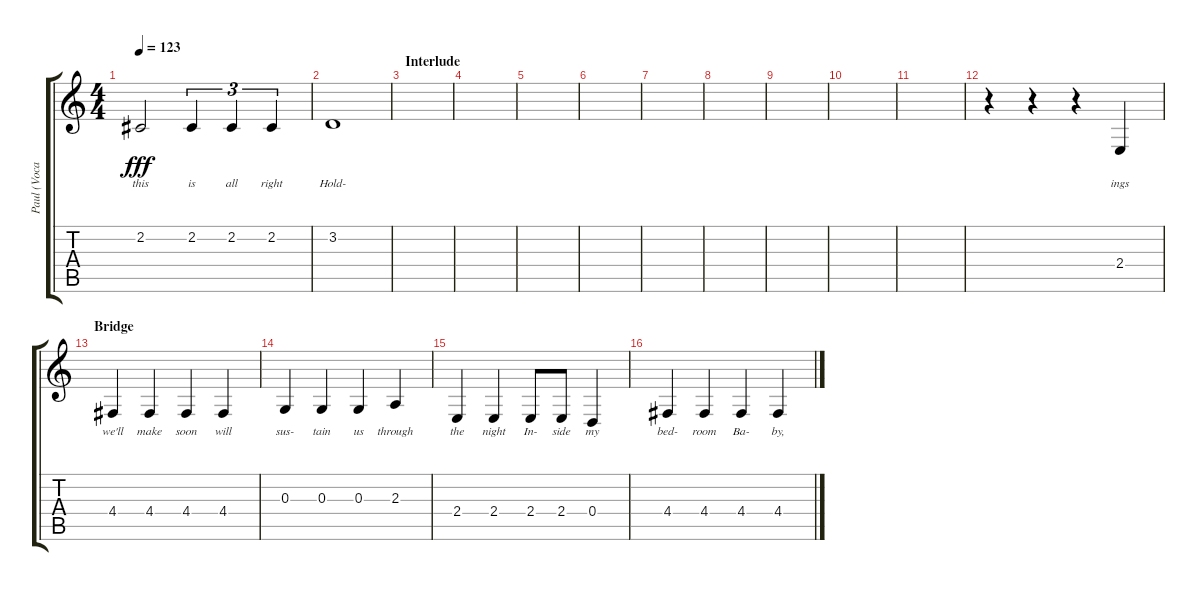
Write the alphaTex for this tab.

\track ("Paul (Vocals)" "Paul (Voca") {instrument tenorsax}
\staff {score tabs}
\tuning (E4 B3 G3 D3 A2 E2) {hide}
\ts (4 4)
\tempo 123
\clef g2
\ks c
2.2.2{lyrics (0 "this") lyrics (1 "") lyrics (2 "") lyrics (3 "") lyrics (4 "") dy fff} 2.2.4{tu (3 2) lyrics (0 "is") lyrics (1 "") lyrics (2 "") lyrics (3 "") lyrics (4 "")} 2.2.4{tu (3 2) lyrics (0 "all") lyrics (1 "") lyrics (2 "") lyrics (3 "") lyrics (4 "")} 2.2.4{tu (3 2) lyrics (0 "right") lyrics (1 "") lyrics (2 "") lyrics (3 "") lyrics (4 "")} |
3.2.1{lyrics (0 "Hold-") lyrics (1 "") lyrics (2 "") lyrics (3 "") lyrics (4 "")} |
\section ("" "Interlude")
|
|
|
|
|
|
|
|
|
r.4{volume 15} r.4 r.4 2.4.4{lyrics (0 "ings") lyrics (1 "") lyrics (2 "") lyrics (3 "") lyrics (4 "")} |
\section ("" "Bridge")
4.4.4{lyrics (0 "we'll") lyrics (1 "") lyrics (2 "") lyrics (3 "") lyrics (4 "")} 4.4.4{lyrics (0 "make") lyrics (1 "") lyrics (2 "") lyrics (3 "") lyrics (4 "")} 4.4.4{lyrics (0 "soon") lyrics (1 "") lyrics (2 "") lyrics (3 "") lyrics (4 "")} 4.4.4{lyrics (0 "will") lyrics (1 "") lyrics (2 "") lyrics (3 "") lyrics (4 "")} |
0.3.4{lyrics (0 "sus-") lyrics (1 "") lyrics (2 "") lyrics (3 "") lyrics (4 "")} 0.3.4{lyrics (0 "tain") lyrics (1 "") lyrics (2 "") lyrics (3 "") lyrics (4 "")} 0.3.4{lyrics (0 "us") lyrics (1 "") lyrics (2 "") lyrics (3 "") lyrics (4 "")} 2.3.4{lyrics (0 "through") lyrics (1 "") lyrics (2 "") lyrics (3 "") lyrics (4 "")} |
2.4.4{lyrics (0 "the") lyrics (1 "") lyrics (2 "") lyrics (3 "") lyrics (4 "")} 2.4.4{lyrics (0 "night") lyrics (1 "") lyrics (2 "") lyrics (3 "") lyrics (4 "")} 2.4.8{lyrics (0 "In-") lyrics (1 "") lyrics (2 "") lyrics (3 "") lyrics (4 "")} 2.4.8{lyrics (0 "side") lyrics (1 "") lyrics (2 "") lyrics (3 "") lyrics (4 "")} 0.4.4{lyrics (0 "my") lyrics (1 "") lyrics (2 "") lyrics (3 "") lyrics (4 "")} |
4.4.4{lyrics (0 "bed-") lyrics (1 "") lyrics (2 "") lyrics (3 "") lyrics (4 "")} 4.4.4{lyrics (0 "room") lyrics (1 "") lyrics (2 "") lyrics (3 "") lyrics (4 "")} 4.4.4{lyrics (0 "Ba-") lyrics (1 "") lyrics (2 "") lyrics (3 "") lyrics (4 "")} 4.4.4{lyrics (0 "by,") lyrics (1 "") lyrics (2 "") lyrics (3 "") lyrics (4 "")}
